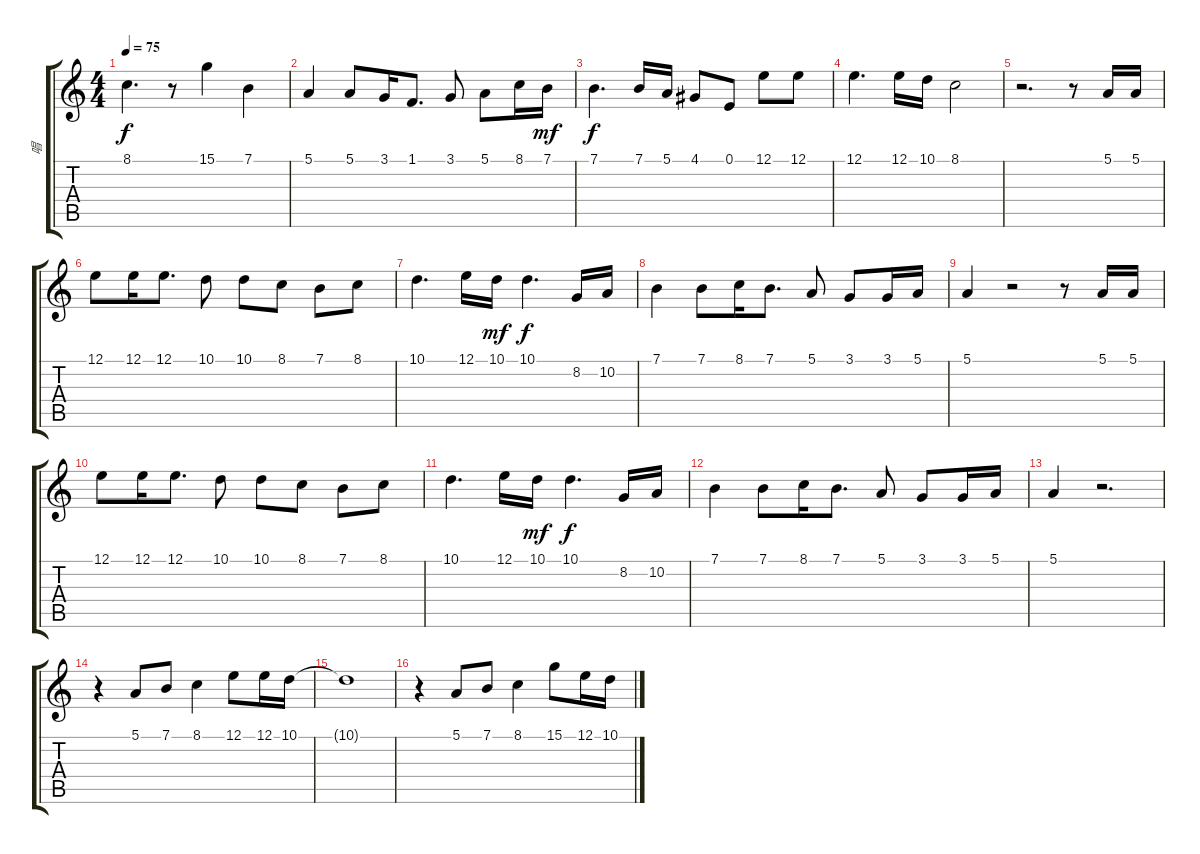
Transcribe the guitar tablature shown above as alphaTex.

\track ("唱" "唱") {instrument voiceoohs}
\staff {score tabs}
\tuning (E4 B3 G3 D3 A2 E2) {hide}
\ts (4 4)
\tempo 75
\clef g2
\ks c
8.1.4{d dy f} r.8 15.1.4 7.1.4 |
5.1.4 5.1.8 3.1.16 1.1.8{d} 3.1.8 5.1.8 8.1.16 7.1.16{dy mf} |
7.1.4{d dy f} 7.1.16 5.1.16 4.1.8 0.1.8 12.1.8 12.1.8 |
12.1.4{d} 12.1.16 10.1.16 8.1.2 |
r.2{d} r.8 5.1.16 5.1.16 |
12.1.8 12.1.16 12.1.8{d} 10.1.8 10.1.8 8.1.8 7.1.8 8.1.8 |
10.1.4{d} 12.1.16 10.1.16{dy mf} 10.1.4{d dy f} 8.2.16 10.2.16 |
7.1.4 7.1.8 8.1.16 7.1.8{d} 5.1.8 3.1.8 3.1.16 5.1.16 |
5.1.4 r.2 r.8 5.1.16 5.1.16 |
12.1.8 12.1.16 12.1.8{d} 10.1.8 10.1.8 8.1.8 7.1.8 8.1.8 |
10.1.4{d} 12.1.16 10.1.16{dy mf} 10.1.4{d dy f} 8.2.16 10.2.16 |
7.1.4 7.1.8 8.1.16 7.1.8{d} 5.1.8 3.1.8 3.1.16 5.1.16 |
5.1.4 r.2{d} |
r.4 5.1.8 7.1.8 8.1.4 12.1.8 12.1.16 10.1.16 |
10.1{t}.1 |
r.4 5.1.8 7.1.8 8.1.4 15.1.8 12.1.16 10.1.16
